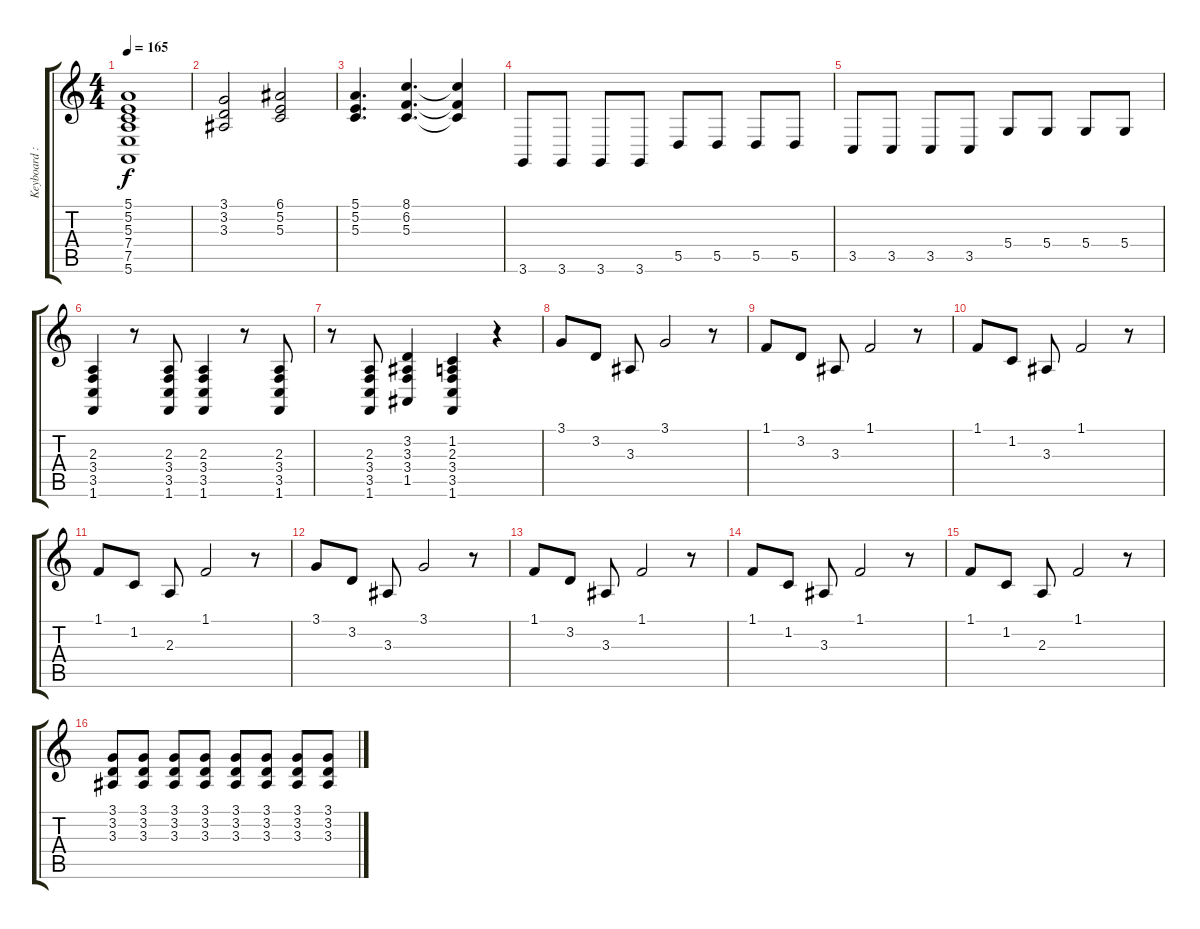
\track ("Keyboard : Kotobuki Tsumugi - Chan" "Keyboard :") {instrument electricgrandpiano}
\staff {score tabs}
\tuning (E4 B3 G3 D3 A2 E2) {hide}
\ts (4 4)
\tempo 165
\clef g2
\ks c
(5.1 5.2 5.3 7.4 7.5 5.6).1{dy f} |
(3.1 3.2 3.3).2 (6.1 5.2 5.3).2 |
(5.1 5.2 5.3).4{d} (8.1 6.2 5.3).4{d} (8.1{t} 6.2{t} 5.3{t}).4 |
3.6.8 3.6.8 3.6.8 3.6.8 5.5.8 5.5.8 5.5.8 5.5.8 |
3.5.8 3.5.8 3.5.8 3.5.8 5.4.8 5.4.8 5.4.8 5.4.8 |
(2.3 3.4 3.5 1.6).4 r.8 (2.3 3.4 3.5 1.6).8 (2.3 3.4 3.5 1.6).4 r.8 (2.3 3.4 3.5 1.6).8 |
r.8 (2.3 3.4 3.5 1.6).8 (3.2 3.3 3.4 1.5).4 (1.2 2.3 3.4 3.5 1.6).4 r.4 |
3.1.8{volume 12 balance 14} 3.2.8 3.3.8 3.1.2 r.8 |
1.1.8 3.2.8 3.3.8 1.1.2 r.8 |
1.1.8 1.2.8 3.3.8 1.1.2 r.8 |
1.1.8 1.2.8 2.3.8 1.1.2 r.8 |
3.1.8 3.2.8 3.3.8 3.1.2 r.8 |
1.1.8 3.2.8 3.3.8 1.1.2 r.8 |
1.1.8 1.2.8 3.3.8 1.1.2 r.8 |
1.1.8 1.2.8 2.3.8 1.1.2 r.8 |
(3.1 3.2 3.3).8 (3.1 3.2 3.3).8 (3.1 3.2 3.3).8 (3.1 3.2 3.3).8 (3.1 3.2 3.3).8 (3.1 3.2 3.3).8 (3.1 3.2 3.3).8 (3.1 3.2 3.3).8
